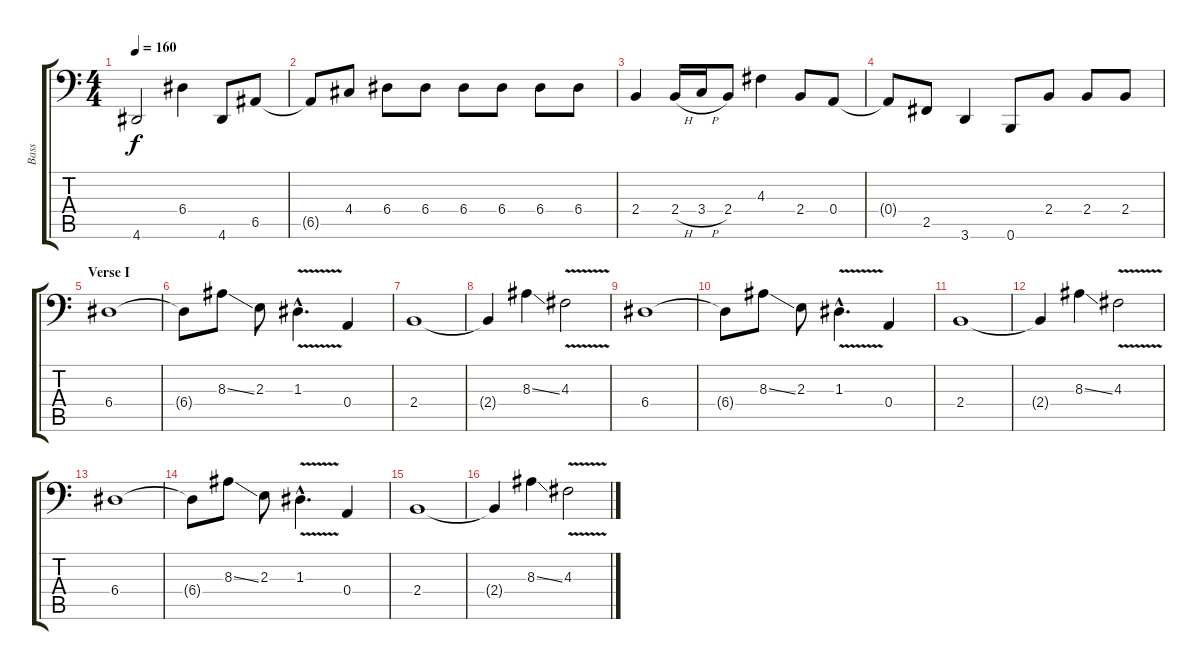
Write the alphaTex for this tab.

\track ("Bass" "Bass") {instrument electricbassfinger}
\staff {score tabs}
\tuning (C3 G2 D2 A1 E1 B0) {hide}
\ts (4 4)
\tempo 160
\clef f4
\ks c
4.6.2{dy f} 6.4.4 4.6.8 6.5.8 |
6.5{t}.8 4.4.8 6.4.8 6.4.8 6.4.8 6.4.8 6.4.8 6.4.8 |
2.4.4 2.4{h}.16 3.4{h}.16 2.4.8 4.3.4 2.4.8 0.4.8 |
0.4{t}.8 2.5.8 3.6.4 0.6.8 2.4.8 2.4.8 2.4.8 |
\section ("" "Verse I")
6.4.1{volume 13 instrument lead8bassandlead} |
6.4{t}.8 8.3{ss}.8 2.3.8 1.3{v hac}.4{d} 0.4.4 |
2.4.1 |
2.4{t}.4 8.3{ss}.4 4.3{v}.2 |
6.4.1 |
6.4{t}.8 8.3{ss}.8 2.3.8 1.3{v hac}.4{d} 0.4.4 |
2.4.1 |
2.4{t}.4 8.3{ss}.4 4.3{v}.2 |
6.4.1 |
6.4{t}.8 8.3{ss}.8 2.3.8 1.3{v hac}.4{d} 0.4.4 |
2.4.1 |
2.4{t}.4 8.3{ss}.4 4.3{v}.2
